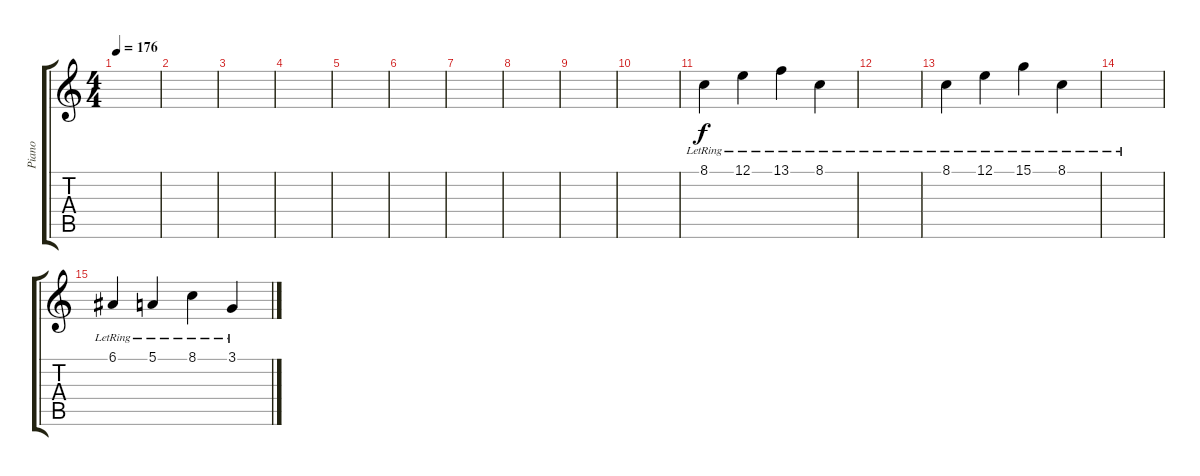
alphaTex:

\track ("Piano" "Piano") {instrument brightacousticpiano}
\staff {score tabs}
\tuning (E4 B3 G3 D3 A2 E2) {hide}
\ts (4 4)
\tempo 176
\clef g2
\ks c
|
|
|
|
|
|
|
|
|
|
8.1{lr}.4 12.1{lr}.4 13.1{lr}.4 8.1{lr}.4 |
|
8.1{lr}.4 12.1{lr}.4 15.1{lr}.4 8.1{lr}.4 |
|
6.1{lr}.4 5.1{lr}.4 8.1{lr}.4 3.1{lr}.4
